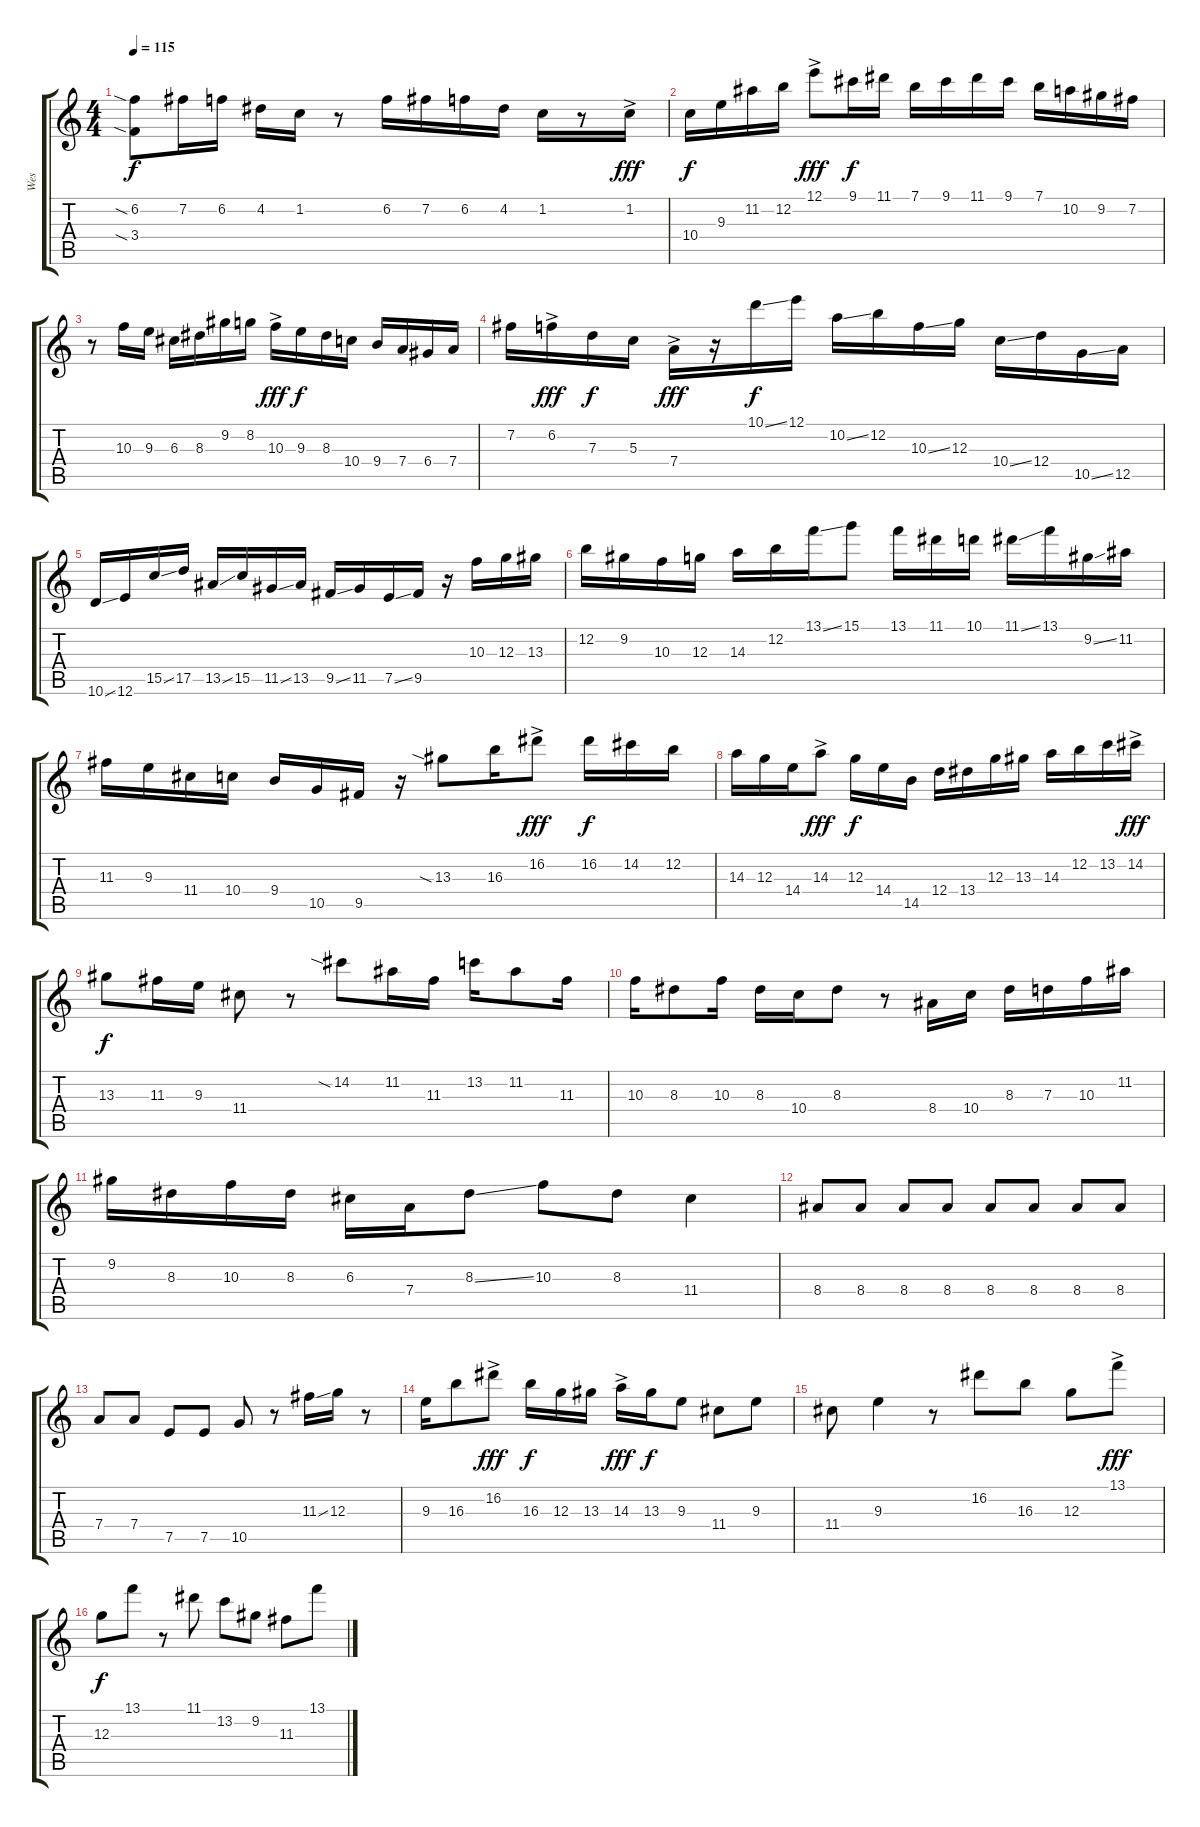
\track ("Wes" "Wes") {instrument electricguitarjazz}
\staff {score tabs}
\tuning (E4 B3 G3 D3 A2 E2) {hide}
\ts (4 4)
\tempo 115
\clef g2
\ks c
(6.2{sia} 3.4{sia}).8{dy f} 7.2.16 6.2.16 4.2.16 1.2.16 r.8 6.2.16 7.2.16 6.2.16 4.2.16 1.2.16 r.8 1.2{ac}.16{dy fff} |
10.4.16{dy f} 9.3.16 11.2.16 12.2.16 12.1{ac}.8{dy fff} 9.1.16{dy f} 11.1.16 7.1.16 9.1.16 11.1.16 9.1.16 7.1.16 10.2.16 9.2.16 7.2.16 |
r.8 10.3.16 9.3.16 6.3.16 8.3.16 9.2.16 8.2.16 10.3{ac}.16{dy fff} 9.3.16{dy f} 8.3.16 10.4.16 9.4.16 7.4.16 6.4.16 7.4.16 |
7.2.16 6.2{ac}.16{dy fff} 7.3.16{dy f} 5.3.16 7.4{ac}.16{dy fff} r.16 10.1{ss}.16{dy f} 12.1.16 10.2{ss}.16 12.2.16 10.3{ss}.16 12.3.16 10.4{ss}.16 12.4.16 10.5{ss}.16 12.5.16 |
10.6{ss}.16 12.6.16 15.5{ss}.16 17.5.16 13.5{ss}.16 15.5.16 11.5{ss}.16 13.5.16 9.5{ss}.16 11.5.16 7.5{ss}.16 9.5.16 r.16 10.3.16 12.3.16 13.3.16 |
12.2.16 9.2.16 10.3.16 12.3.16 14.3.16 12.2.16 13.1{ss}.16 15.1.8 13.1.16 11.1.16 10.1.16 11.1{ss}.16 13.1.16 9.2{ss}.16 11.2.16 |
11.3.16 9.3.16 11.4.16 10.4.16 9.4.16 10.5.16 9.5.16 r.16 13.3{sia}.8 16.3.16 16.2{ac}.8{dy fff} 16.2.16{dy f} 14.2.16 12.2.16 |
14.3.16 12.3.16 14.4.16 14.3{ac}.8{dy fff} 12.3.16{dy f} 14.4.16 14.5.16 12.4.16 13.4.16 12.3.16 13.3.16 14.3.16 12.2.16 13.2.16 14.2{ac}.16{dy fff} |
13.3.8{dy f} 11.3.16 9.3.16 11.4.8 r.8 14.2{sia}.8 11.2.16 11.3.16 13.2.16 11.2.8 11.3.16 |
10.3.16 8.3.8 10.3.16 8.3.16 10.4.16 8.3.8 r.8 8.4.16 10.4.16 8.3.16 7.3.16 10.3.16 11.2.16 |
9.2.16 8.3.16 10.3.16 8.3.16 6.3.16 7.4.16 8.3{ss}.8 10.3.8 8.3.8 11.4.4 |
8.4.8 8.4.8 8.4.8 8.4.8 8.4.8 8.4.8 8.4.8 8.4.8 |
7.4.8 7.4.8 7.5.8 7.5.8 10.5.8 r.8 11.3{ss}.16 12.3.16 r.8 |
9.3.16 16.3.8 16.2{ac}.8{dy fff} 16.3.16{dy f} 12.3.16 13.3.16 14.3{ac}.16{dy fff} 13.3.16{dy f} 9.3.8 11.4.8 9.3.8 |
11.4.8 9.3.4 r.8 16.2.8 16.3.8 12.3.8 13.1{ac}.8{dy fff} |
12.3.8{dy f} 13.1.8 r.8 11.1.8 13.2.8 9.2.8 11.3.8 13.1.8
